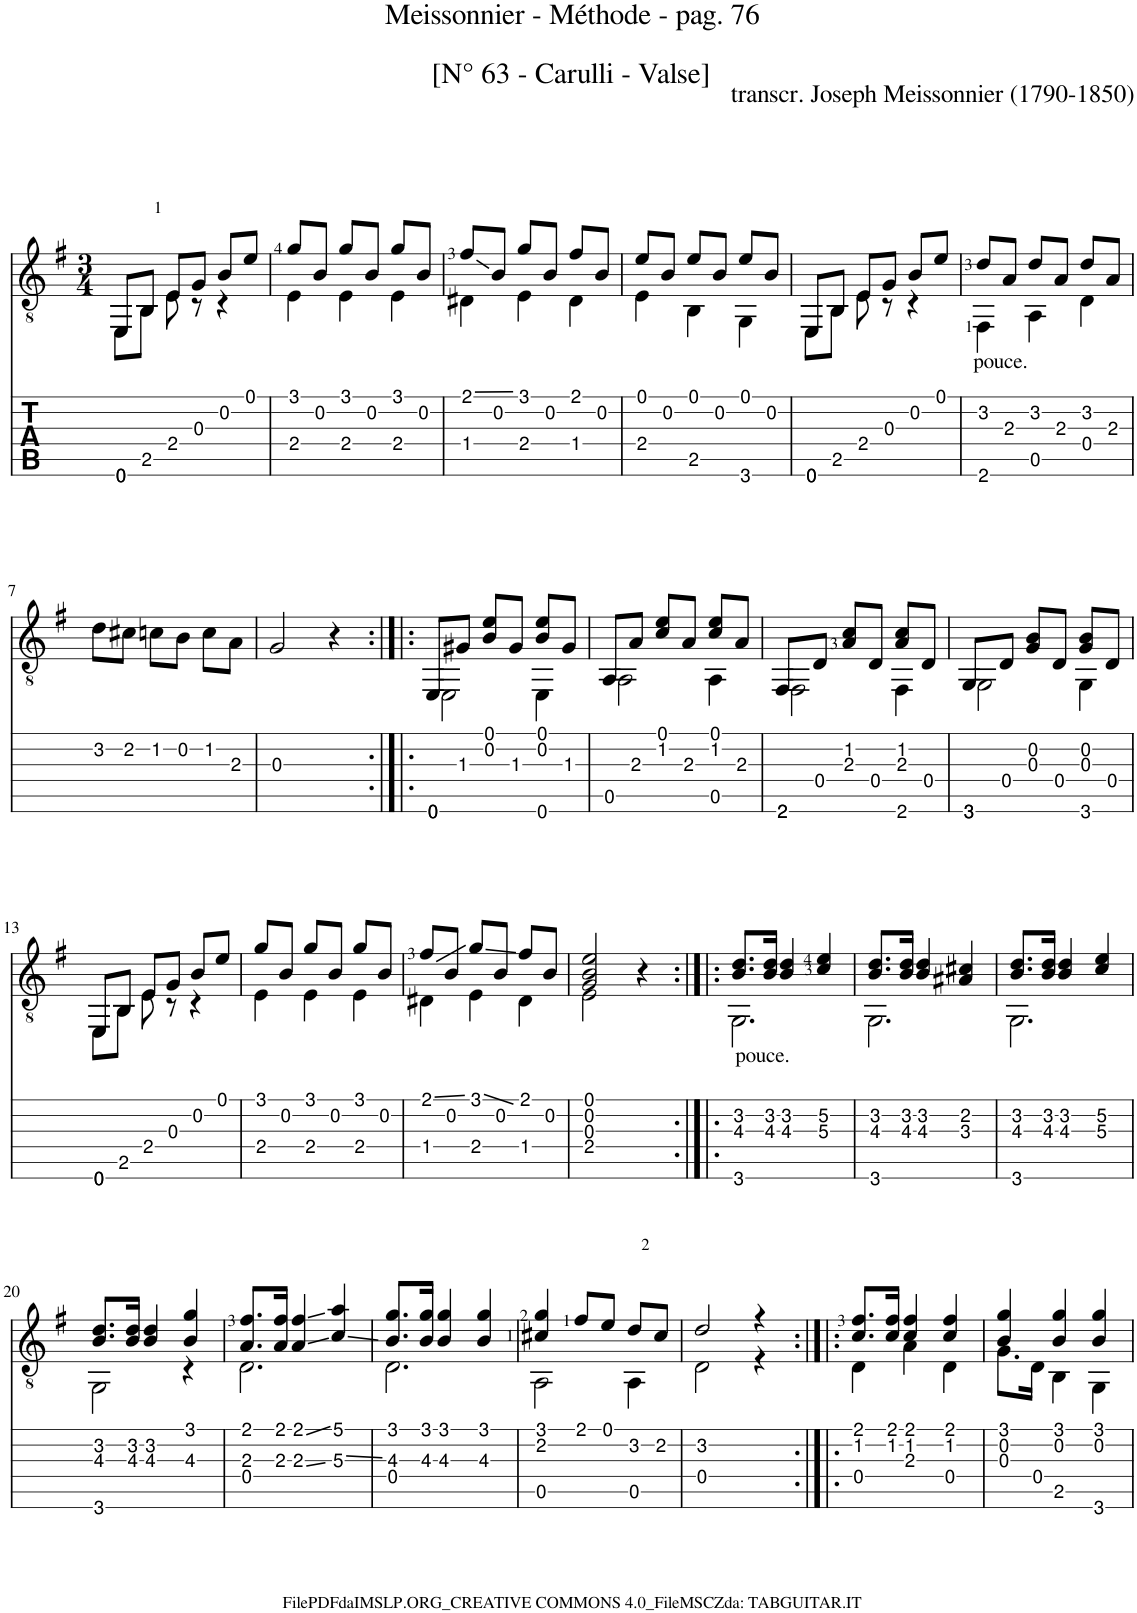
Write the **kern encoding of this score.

**kern	**kern
*part1	*part1
*staff2	*staff1
*I"Guitar	*
*I'Guit.	*
*stria6	*
*	*clefGv2
*k[f#]	*k[f#]
*M3/4	*M3/4
=1	=1
*^	*^
8EEL	8EEL	8EE/L	8EE\L
8BBJ	8BBJ	8BB/J	8BB\J
8EL	8E	8E/L	8E\
8GJ	8r	8G/J	8r
8BL	4r	8B/L	4r
8eJ	.	8e/J	.
=2	=2	=2	=2
8gL	4E	8g/L	4E\
8BJ	.	8B/J	.
8gL	4E	8g/L	4E\
8BJ	.	8B/J	.
8gL	4E	8g/L	4E\
8BJ	.	8B/J	.
=3	=3	=3	=3
8f#L	4D#	8f#/L	4D#X\
8BJ	.	8B/J	.
8gL	4E	8g/L	4E\
8BJ	.	8B/J	.
8f#L	4D#	8f#/L	4D#\
8BJ	.	8B/J	.
=4	=4	=4	=4
8eL	4E	8e/L	4E\
8BJ	.	8B/J	.
8eL	4BB	8e/L	4BB\
8BJ	.	8B/J	.
8eL	4GG	8e/L	4GG\
8BJ	.	8B/J	.
=5	=5	=5	=5
8EEL	8EEL	8EE/L	8EE\L
8BBJ	8BBJ	8BB/J	8BB\J
8EL	8E	8E/L	8E\
8GJ	8r	8G/J	8r
8BL	4r	8B/L	4r
8eJ	.	8e/J	.
=6	=6	=6	=6
!LO:TX:a:t=pouce.	!	!	!
8dL	4FF#	8d/L	4FF#\
8AJ	.	8A/J	.
8dL	4AA	8d/L	4AA\
8AJ	.	8A/J	.
8dL	4D	8d/L	4D\
8AJ	.	8A/J	.
*v	*v	*	*
*	*v	*v
!!LO:LB:g=z
=7	=7
8dL	8d\L
8c#J	8c#X\J
8cL	8cn\L
8BJ	8B\J
8cL	8c\L
8AJ	8A\J
=8	=8
2G	2G/
4r	4r
=9:|!|:	=9:|!|:
*^	*^
8EEL	2EE	8EE/L	2EE\
8G#J	.	8G#X/J	.
8B\ 8e\L	.	8B/ 8e/L	.
8G#J	.	8G#/J	.
8B\ 8e\L	4EE	8B/ 8e/L	4EE\
8G#J	.	8G#/J	.
=10	=10	=10	=10
8AAL	2AA	8AA/L	2AA\
8AJ	.	8A/J	.
8c\ 8e\L	.	8c/ 8e/L	.
8AJ	.	8A/J	.
8c\ 8e\L	4AA	8c/ 8e/L	4AA\
8AJ	.	8A/J	.
=11	=11	=11	=11
8FF#L	2FF#	8FF#/L	2FF#\
8DJ	.	8D/J	.
8A\ 8c\L	.	8A/ 8c/L	.
8DJ	.	8D/J	.
8A\ 8c\L	4FF#	8A/ 8c/L	4FF#\
8DJ	.	8D/J	.
=12	=12	=12	=12
8GGL	2GG	8GG/L	2GG\
8DJ	.	8D/J	.
8G\ 8B\L	.	8G/ 8B/L	.
8DJ	.	8D/J	.
8G\ 8B\L	4GG	8G/ 8B/L	4GG\
8DJ	.	8D/J	.
!!LO:LB:g=z	!!
=13	=13	=13	=13
8EEL	8EEL	8EE/L	8EE\L
8BBJ	8BBJ	8BB/J	8BB\J
8EL	8E	8E/L	8E\
8GJ	8r	8G/J	8r
8BL	4r	8B/L	4r
8eJ	.	8e/J	.
=14	=14	=14	=14
8gL	4E	8g/L	4E\
8BJ	.	8B/J	.
8gL	4E	8g/L	4E\
8BJ	.	8B/J	.
8gL	4E	8g/L	4E\
8BJ	.	8B/J	.
=15	=15	=15	=15
8f#L	4D#X	8f#/L	4D#X\
8BJ	.	8B/J	.
8gL	4E	8g/L	4E\
8BJ	.	8B/J	.
8f#L	4D#	8f#/L	4D#\
8BJ	.	8B/J	.
=16	=16	=16	=16
2G 2B 2e	2E	2G/ 2B/ 2e/	2E\
4r	4ryy	4r	4ryy
=17:|!|:	=17:|!|:	=17:|!|:	=17:|!|:
!LO:TX:a:t=pouce.	!	!	!
8.B\ 8.d\L	2.GG	8.B/ 8.d/L	2.GG\
16B\ 16d\Jk	.	16B/ 16d/Jk	.
4B 4d	.	4B/ 4d/	.
4c 4e	.	4c/ 4e/	.
=18	=18	=18	=18
8.B\ 8.d\L	2.GG	8.B/ 8.d/L	2.GG\
16B\ 16d\Jk	.	16B/ 16d/Jk	.
4B 4d	.	4B/ 4d/	.
4A# 4c#	.	4A#X/ 4c#X/	.
=19	=19	=19	=19
8.B\ 8.d\L	2.GG	8.B/ 8.d/L	2.GG\
16B\ 16d\Jk	.	16B/ 16d/Jk	.
4B 4d	.	4B/ 4d/	.
4c 4e	.	4c/ 4e/	.
!!LO:LB:g=z	!!
=20	=20	=20	=20
8.B\ 8.d\L	2GG	8.B/ 8.d/L	2GG\
16B\ 16d\Jk	.	16B/ 16d/Jk	.
4B 4d	.	4B/ 4d/	.
4B 4g	4r	4B/ 4g/	4r
=21	=21	=21	=21
8.A\ 8.f#\L	2.D	8.A/ 8.f#/L	2.D\
16A\ 16f#\Jk	.	16A/ 16f#/Jk	.
4A 4f#	.	4A/ 4f#/	.
4c 4a	.	4c/ 4a/	.
=22	=22	=22	=22
8.B\ 8.g\L	2.D	8.B/ 8.g/L	2.D\
16B\ 16g\Jk	.	16B/ 16g/Jk	.
4B 4g	.	4B/ 4g/	.
4B 4g	.	4B/ 4g/	.
=23	=23	=23	=23
4c# 4g	2AA	4c#X/ 4g/	2AA\
8f#L	.	8f#/L	.
8eJ	.	8e/J	.
8dL	4AA	8d/L	4AA\
8c#J	.	8c#/J	.
=24	=24	=24	=24
2d	2D	2d/	2D\
4r	4r	4r	4r
=25:|!|:	=25:|!|:	=25:|!|:	=25:|!|:
8.c\ 8.f#\L	4D	8.c/ 8.f#/L	4D\
16c\ 16f#\Jk	.	16c/ 16f#/Jk	.
4c 4f#	4A	4c/ 4f#/	4A\
4c 4f#	4D	4c/ 4f#/	4D\
=26	=26	=26	=26
4B 4g	8.GL	4B/ 4g/	8.G\L
.	16DJk	.	16D\Jk
4B 4g	4BB	4B/ 4g/	4BB\
4B 4g	4GG	4B/ 4g/	4GG\
*v	*v	*	*
*	*v	*v
=	=
*-	*-
